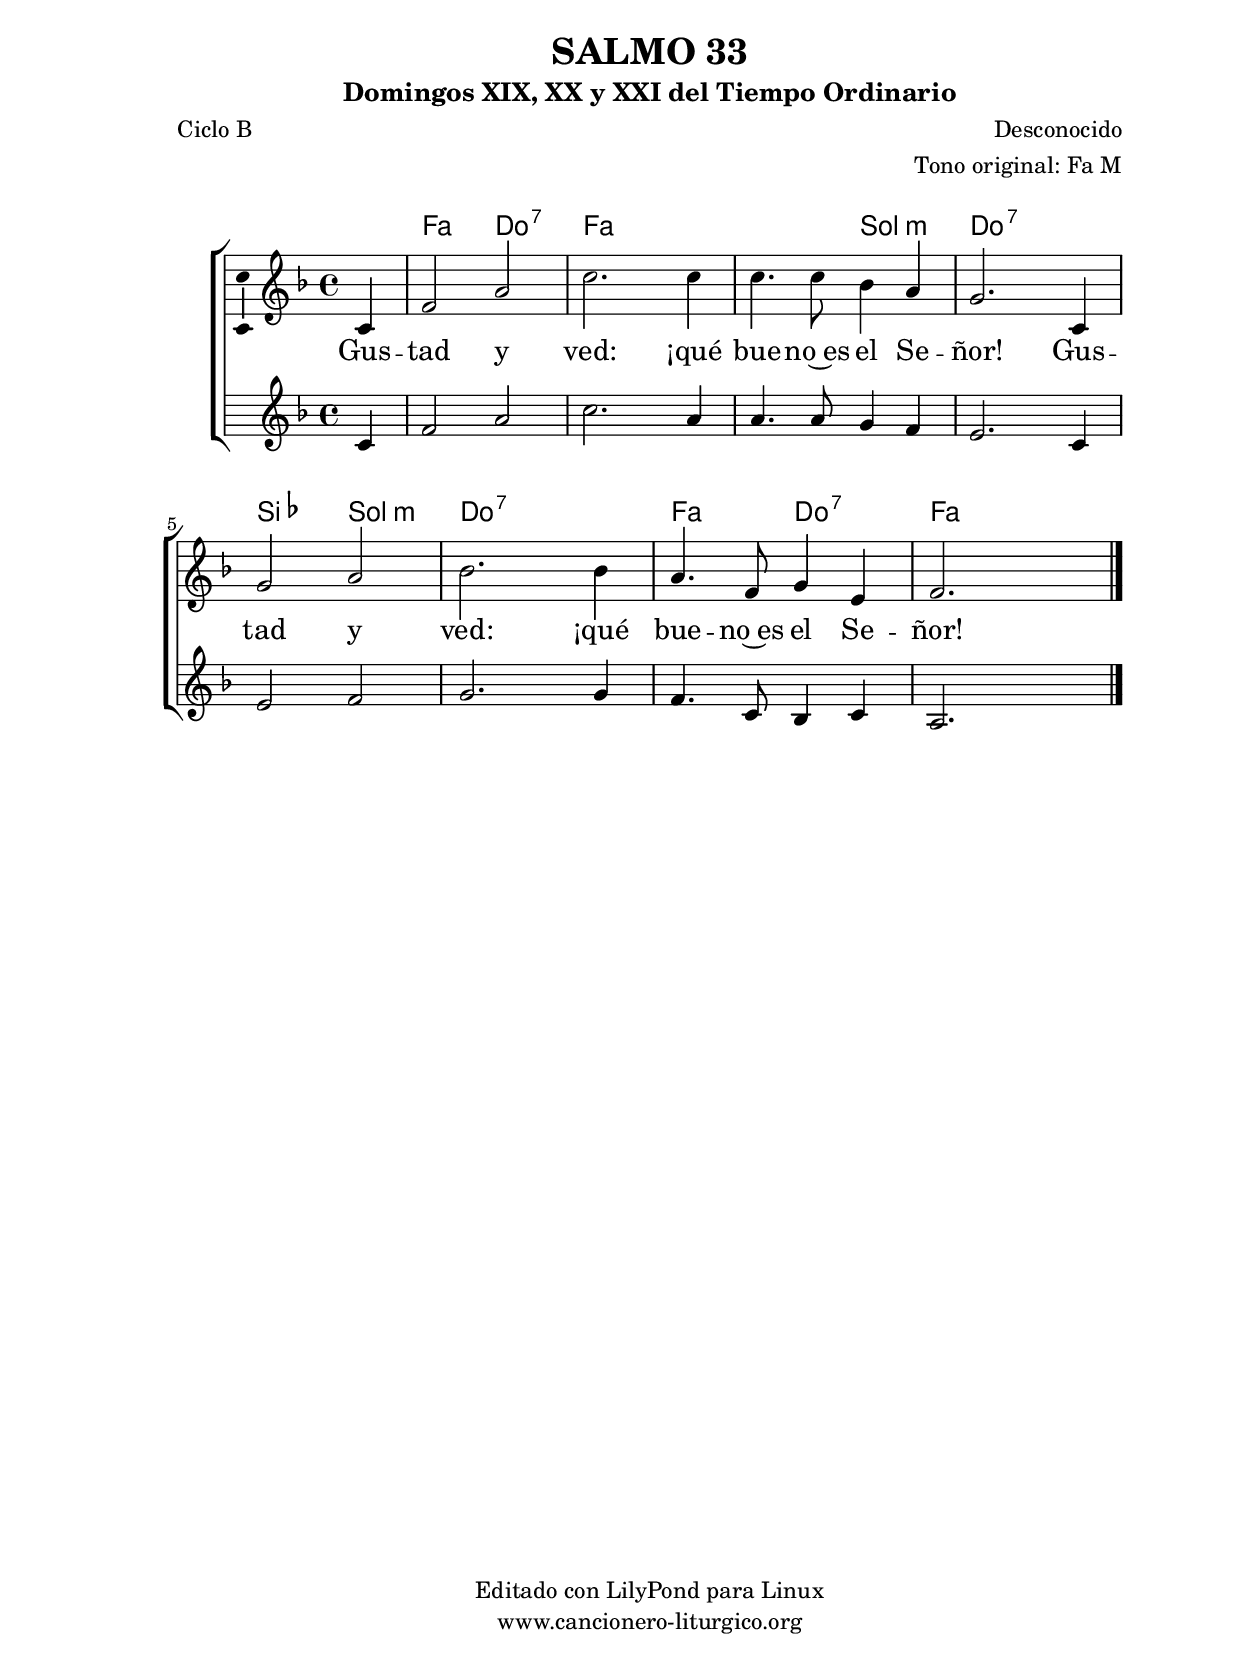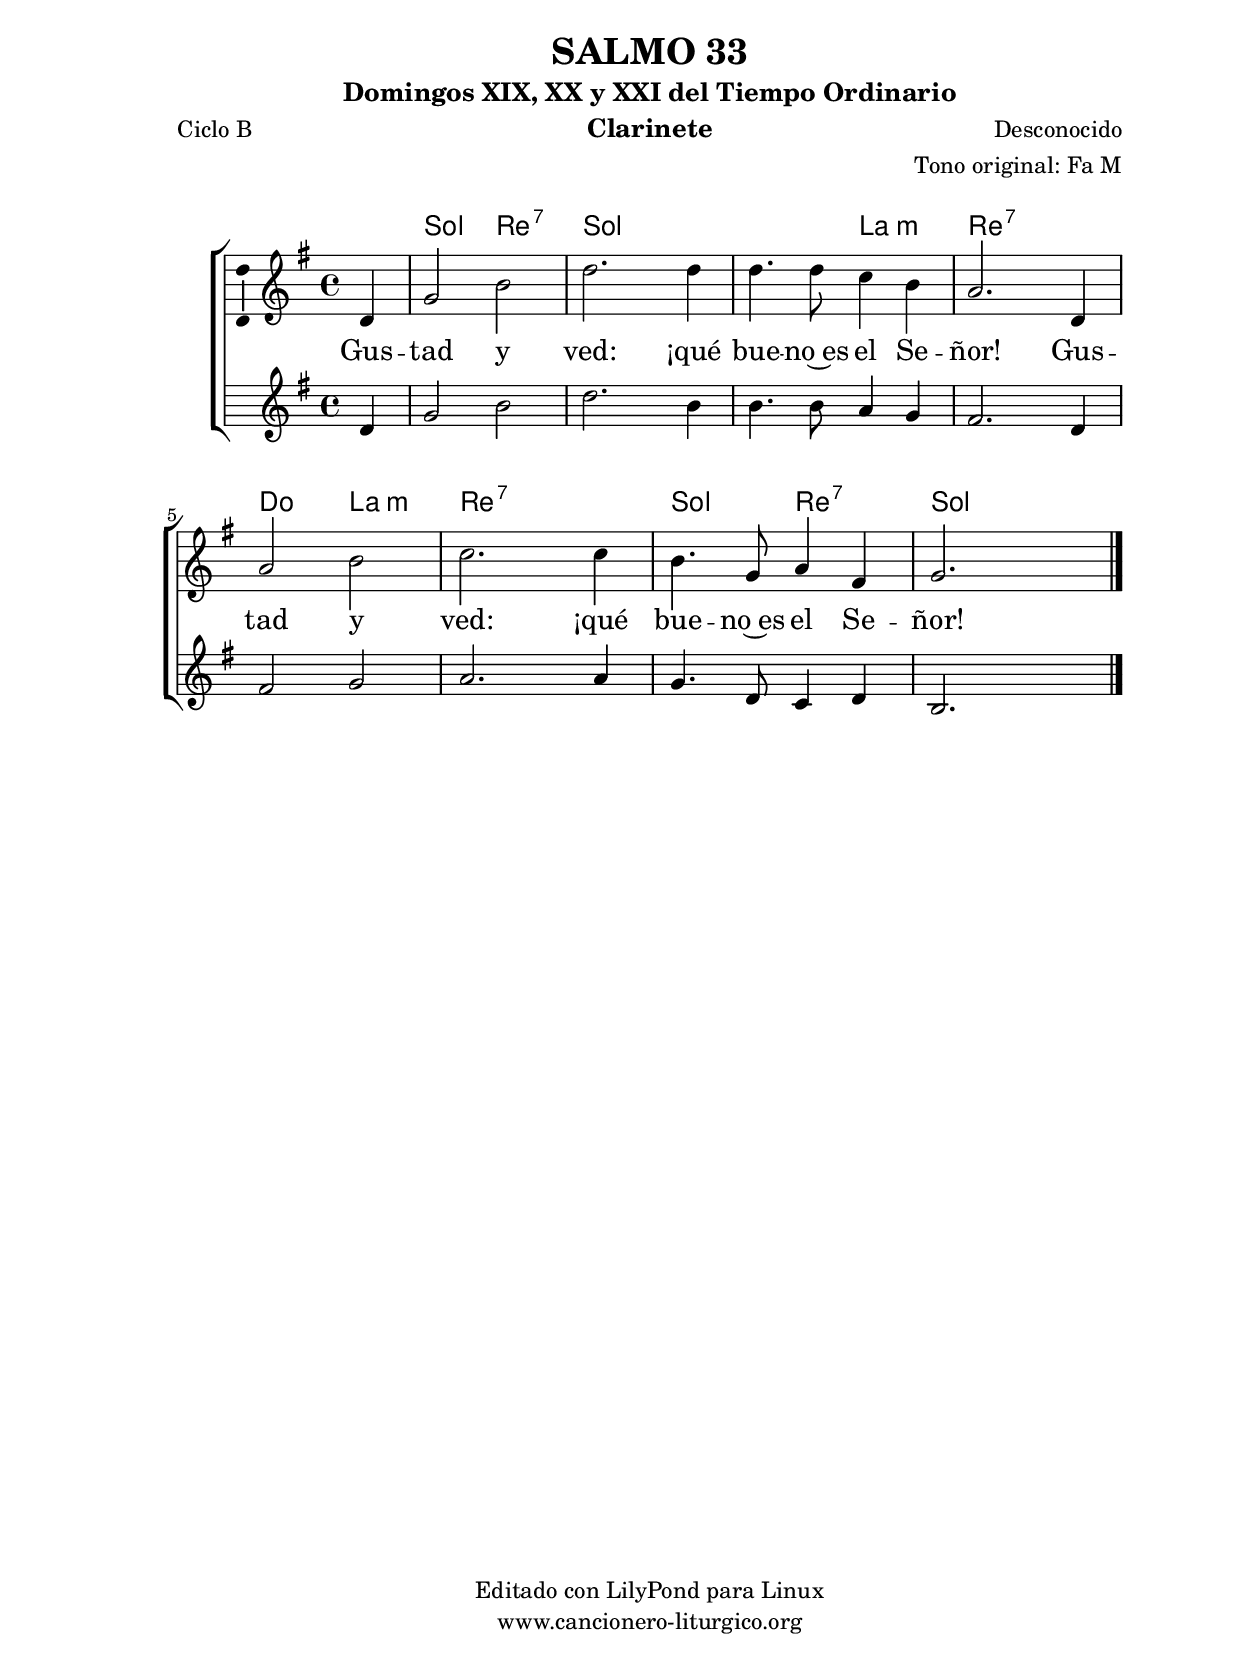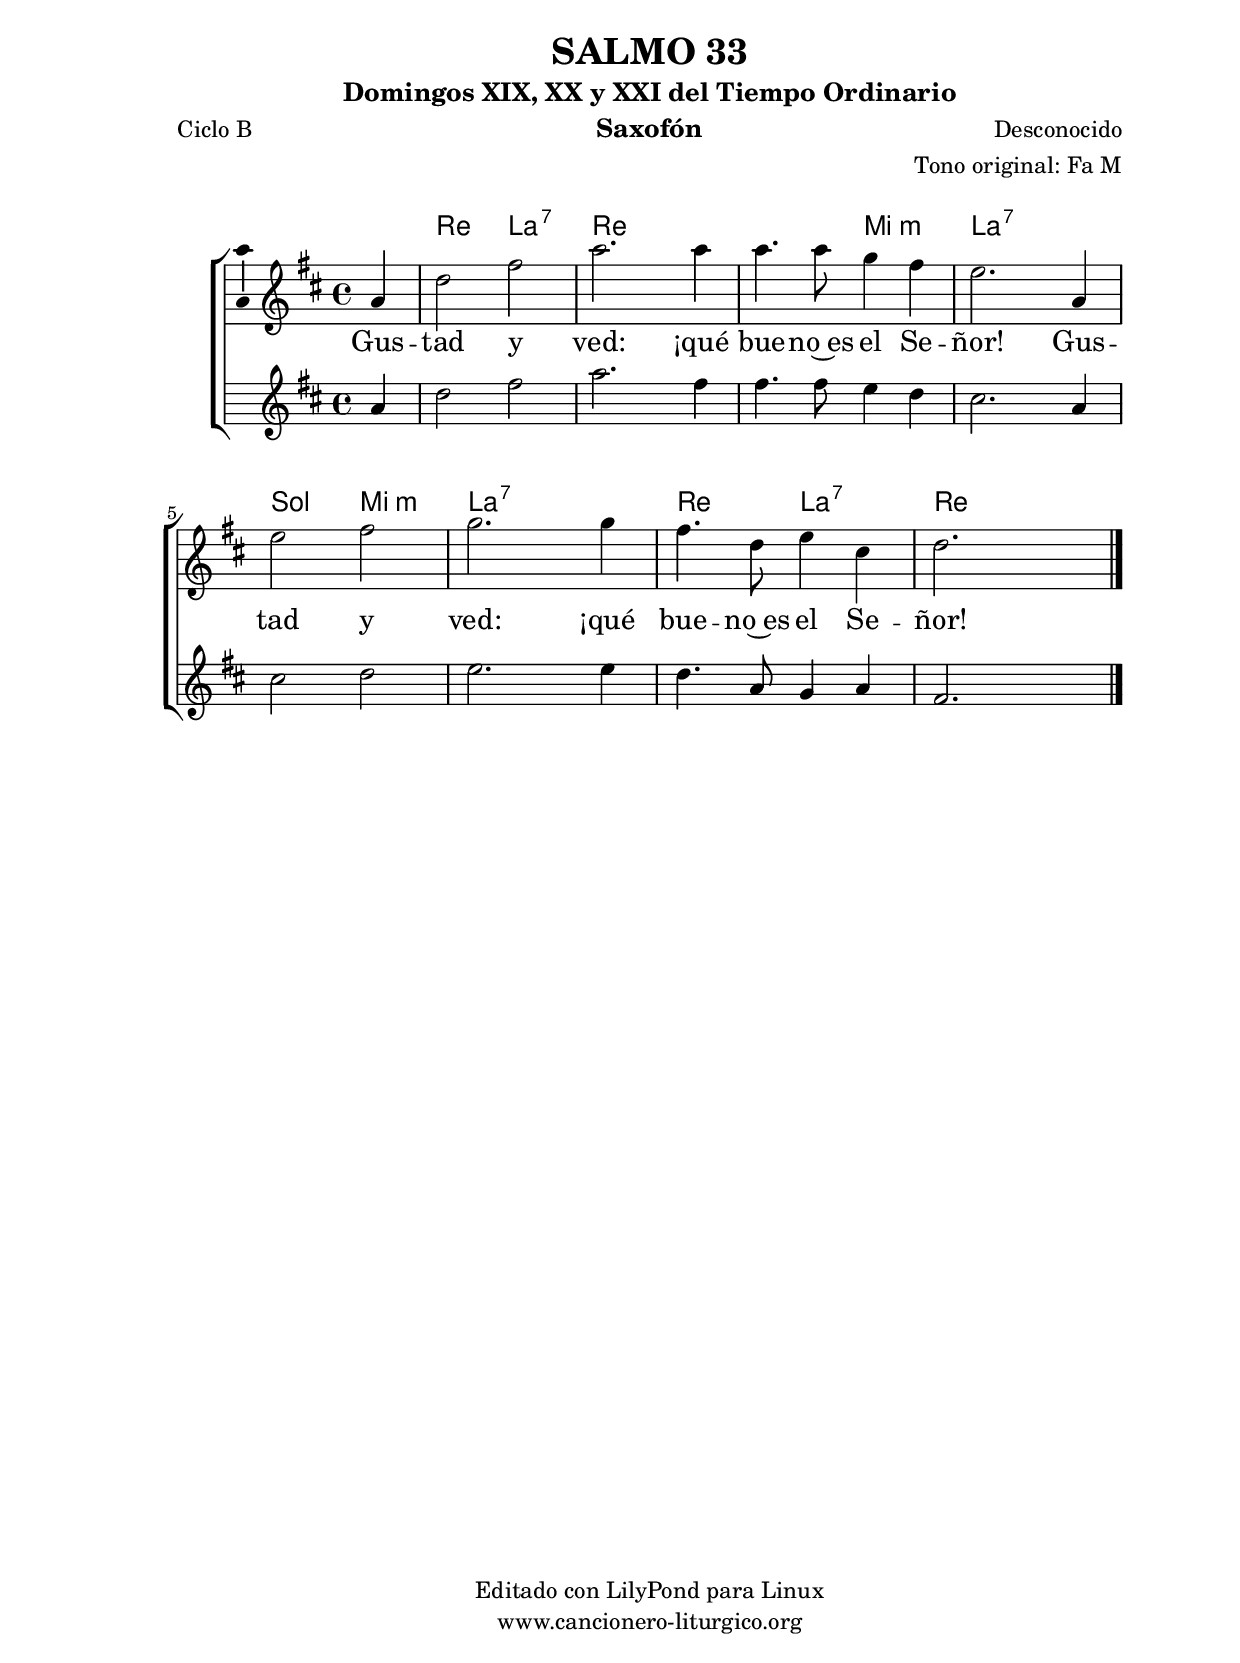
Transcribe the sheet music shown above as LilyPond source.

%
%para convertir .midi en .wav:
%timidity filename.midi -Ow -o finename.wav
%
%
%Para convertir de .wav a .mp3:
%lame -h -m j filename.wav
%
%
%para escuchar el midi:
%timidity nombrefichero.midi
%


%versión de lilypond para la que se ha escrito esta partitura:
\version "2.16.0"

	%Tamaño papel
	#(set-default-paper-size "a4")
	%Tamaño partitura
	#(set-global-staff-size 20)
	%No responde al pulsar sobre una nota
	#(ly:set-option 'point-and-click #f)

%parámetros del encabezamiento:
\header {
	title = "SALMO 33"
	subtitle = "Domingos XIX, XX y XXI del Tiempo Ordinario"
	composer = "Desconocido"
	poet = "Ciclo B"
	meter = ""
	arranger = "Tono original: Fa M"
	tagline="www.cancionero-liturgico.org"
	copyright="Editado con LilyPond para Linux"
	tiempo = "Ordinario"
	usos = "Salmo"
	letra = "Gustad y ved: ¡qué bueno es el Señor!"
	}

%parámetros asociados al papel:
\paper  {
	oddHeaderMarkup = \markup {\fill-line { \on-the-fly #not-first-page \fromproperty #'header:title \on-the-fly #not-first-page \fromproperty #'header:composer }}
	evenHeaderMarkup = \markup {\fill-line { \fromproperty #'header:composer \fromproperty #'header:title }}
	#(set-paper-size "a4")
	print-page-number = ##f
	first-page-number = 1
	print-first-page-number = ##f
%	head-separation = 3.0 \cm
	top-margin = 2.0 \cm
	bottom-margin = 0.5\cm
%%%	bottom-margin = -1.0\cm
	left-margin = 3.0 \cm
	line-width = 16.0 \cm 
	indent = 8\mm
	interscoreline = 2.\mm
	between-system-space = 15\mm
%	para que las partituras no llenen la hoja:
	ragged-bottom = ##t
%	idem para la última hoja:
	ragged-last-bottom = ##f
%	para que las partituras llenen el ancho del papel:
	ragged-last = ##f
	after-title-space = 2.5 \cm
%page-count=1
%system-count=8

	%Flexible Vertical Spacing
%	markup-markup-spacing =
%	#'((basic-distance . 15) (minimum-distance . 15) (padding . 3))
	markup-system-spacing =
	#'((basic-distance . 15) (minimum-distance . 15) (padding . 3))
	system-system-spacing =
	#'((basic-distance . 15) (minimum-distance . 15) (padding . 3))
	score-system-spacing =
	#'((basic-distance . 15) (minimum-distance . 15) (padding . 5))
%	top-system-spacing = % header
%	#'((basic-distance . 8) (minimum-distance . 0) (padding . 3))
%	top-markup-spacing =
%	#'((basic-distance . 20) (minimum-distance . 20) (padding . 3))
	last-bottom-spacing = % footer
	#'((basic-distance . 5) (minimum-distance . 5) (padding . 3))
%	score-markup-spacing =
%	#'((basic-distance . 16) (minimum-distance . 13) (padding . 3))

	}


%parámetros que afectan a toda la partitura:
global =  {
	%clave de sol (G):
	\clef G
	%armadura:
%	\transpose a c'
	\key f \major
	\tempo 4=100
	\set Score.tempoHideNote = ##t
	}


acordes = {
	\italianChords
	\chordmode {
%	\transpose a c'
{
s4 f2 c:7 f s f g:m c:7 s
bes g:m c:7 s f c:7 f s
	}
	}
}


melodia = 
%	\transpose a c'
{
	\relative c'{
	\time 4/4

	\partial 4*1

c4
f2 a
c2. c4
c4. c8 bes4 a
g2. c,4
g'2 a
bes2. bes4
a4. f8 g4 e
f2. s4

	\bar "|."
	}
	}

melodiados = 
%	\transpose a c'
{
	\relative c'{
	\time 4/4

	\partial 4*1

c4
f2 a
c2. a4
a4. a8 g4 f
e2. c4
e2 f
g2. g4
f4. c8 bes4 c
a2. s4

	\bar "|."
	}
	}


texto = \lyricmode {
Gus -- tad y ved: ¡qué bue -- no~es el Se -- ñor!
Gus -- tad y ved: ¡qué bue -- no~es el Se -- ñor!
	}


acordesStaff = \context ChordNames = acordesStaff <<
	\set chordChanges = ##t
	\acordes
	>>


vozStaff = \context Voice = vozStaff
\with {\consists "Ambitus_engraver"}
<<
%	\set Staff.instrumentName = ""
%	\set Staff.shortInstrumentName = ""
%	\set Staff.midiInstrument = #"clarinet"
%	\set Staff.midiInstrument = #"cello"
%	\set Staff.midiInstrument = #"flute"
	\set Staff.midiInstrument = #"electric guitar (jazz)"
%	\set Staff.midiInstrument = #"english horn"
%	\set Staff.midiInstrument = #"violin"
%	\set Staff.midiInstrument = #"glockenspiel"
	\set Staff.midiMinimumVolume = #0.7
	\set Staff.midiMaximumVolume = #0.9
	\global
	\melodia
	>>

vozdosStaff = \context Voice = vozdosStaff
<<
%	\set Staff.instrumentName = "Clarinete 1"
%	\set Staff.shortInstrumentName = "C"
	\override Staff.StaffSymbol #'staff-space = #(magstep -0.35)
	\set Staff.midiInstrument = #"english horn"
	\set Staff.midiMinimumVolume = #0.4
	\set Staff.midiMaximumVolume = #0.5
	\global
	\melodiados
	>>


textoStaff = \context Lyrics = textoStaff <<
	\lyricsto vozStaff \texto
	>>

\book {
	\score {
		\context ChoirStaff {
%			\override StaffGroup.SystemStartBracket #'collapse-height = #1
%			\override Score.SystemStartBar #'collapse-height = #1
			<<
			\acordesStaff
			\vozStaff
			\textoStaff
			\vozdosStaff
			>>
			}
		\layout {
	    		\context {
				\Lyrics
				\override LyricText #'font-size = #2
				}
	   		 \context {
				\Score
				%fontSize = #3
				\override StaffSymbol #'staff-space = #(magstep +3)
				%\override Beam #'thickness = #0.55
				%\override SpacingSpanner #'spacing-increment = #1.0
				%\override Slur #'height-limit = #1.5
				}
			}
		}
	\score {
		\unfoldRepeats
		\context ChoirStaff {
			<<
			\acordesStaff
			\vozStaff
			\vozdosStaff
			>>
			}
		\midi {
	  		\context {
	  			\Score
				tempoWholesPerMinute = #(ly:make-moment 70 4)
				}
			}
		}
	}

%Partitura para clarinete
#(define output-suffix "C")
\book {
	\header{
		instrument = "Clarinete"
		}
	\score {
		\context ChoirStaff {
%			\override StaffGroup.SystemStartBracket #'collapse-height = #1
%			\override Score.SystemStartBar #'collapse-height = #1
\transpose c d
			<<
			\acordesStaff
			\vozStaff
			\textoStaff
			\vozdosStaff
			>>
			}
		\layout {
	    		\context {
				\Lyrics
				\override LyricText #'font-size = #2
				}
	   		 \context {
				\Score
				%fontSize = #3
				\override StaffSymbol #'staff-space = #(magstep +3)
				%\override Beam #'thickness = #0.55
				%\override SpacingSpanner #'spacing-increment = #1.0
				%\override Slur #'height-limit = #1.5
				}
			}
		}
	}

%Partitura para saxofón
#(define output-suffix "S")
\book {
	\header{
		instrument = "Saxofón"
		}
	\score {
		\context ChoirStaff {
%			\override StaffGroup.SystemStartBracket #'collapse-height = #1
%			\override Score.SystemStartBar #'collapse-height = #1
\transpose c a
			<<
			\acordesStaff
			\vozStaff
			\textoStaff
			\vozdosStaff
			>>
			}
		\layout {
	    		\context {
				\Lyrics
				\override LyricText #'font-size = #2
				}
	   		 \context {
				\Score
				%fontSize = #3
				\override StaffSymbol #'staff-space = #(magstep +3)
				%\override Beam #'thickness = #0.55
				%\override SpacingSpanner #'spacing-increment = #1.0
				%\override Slur #'height-limit = #1.5
				}
			}
		}
	}

